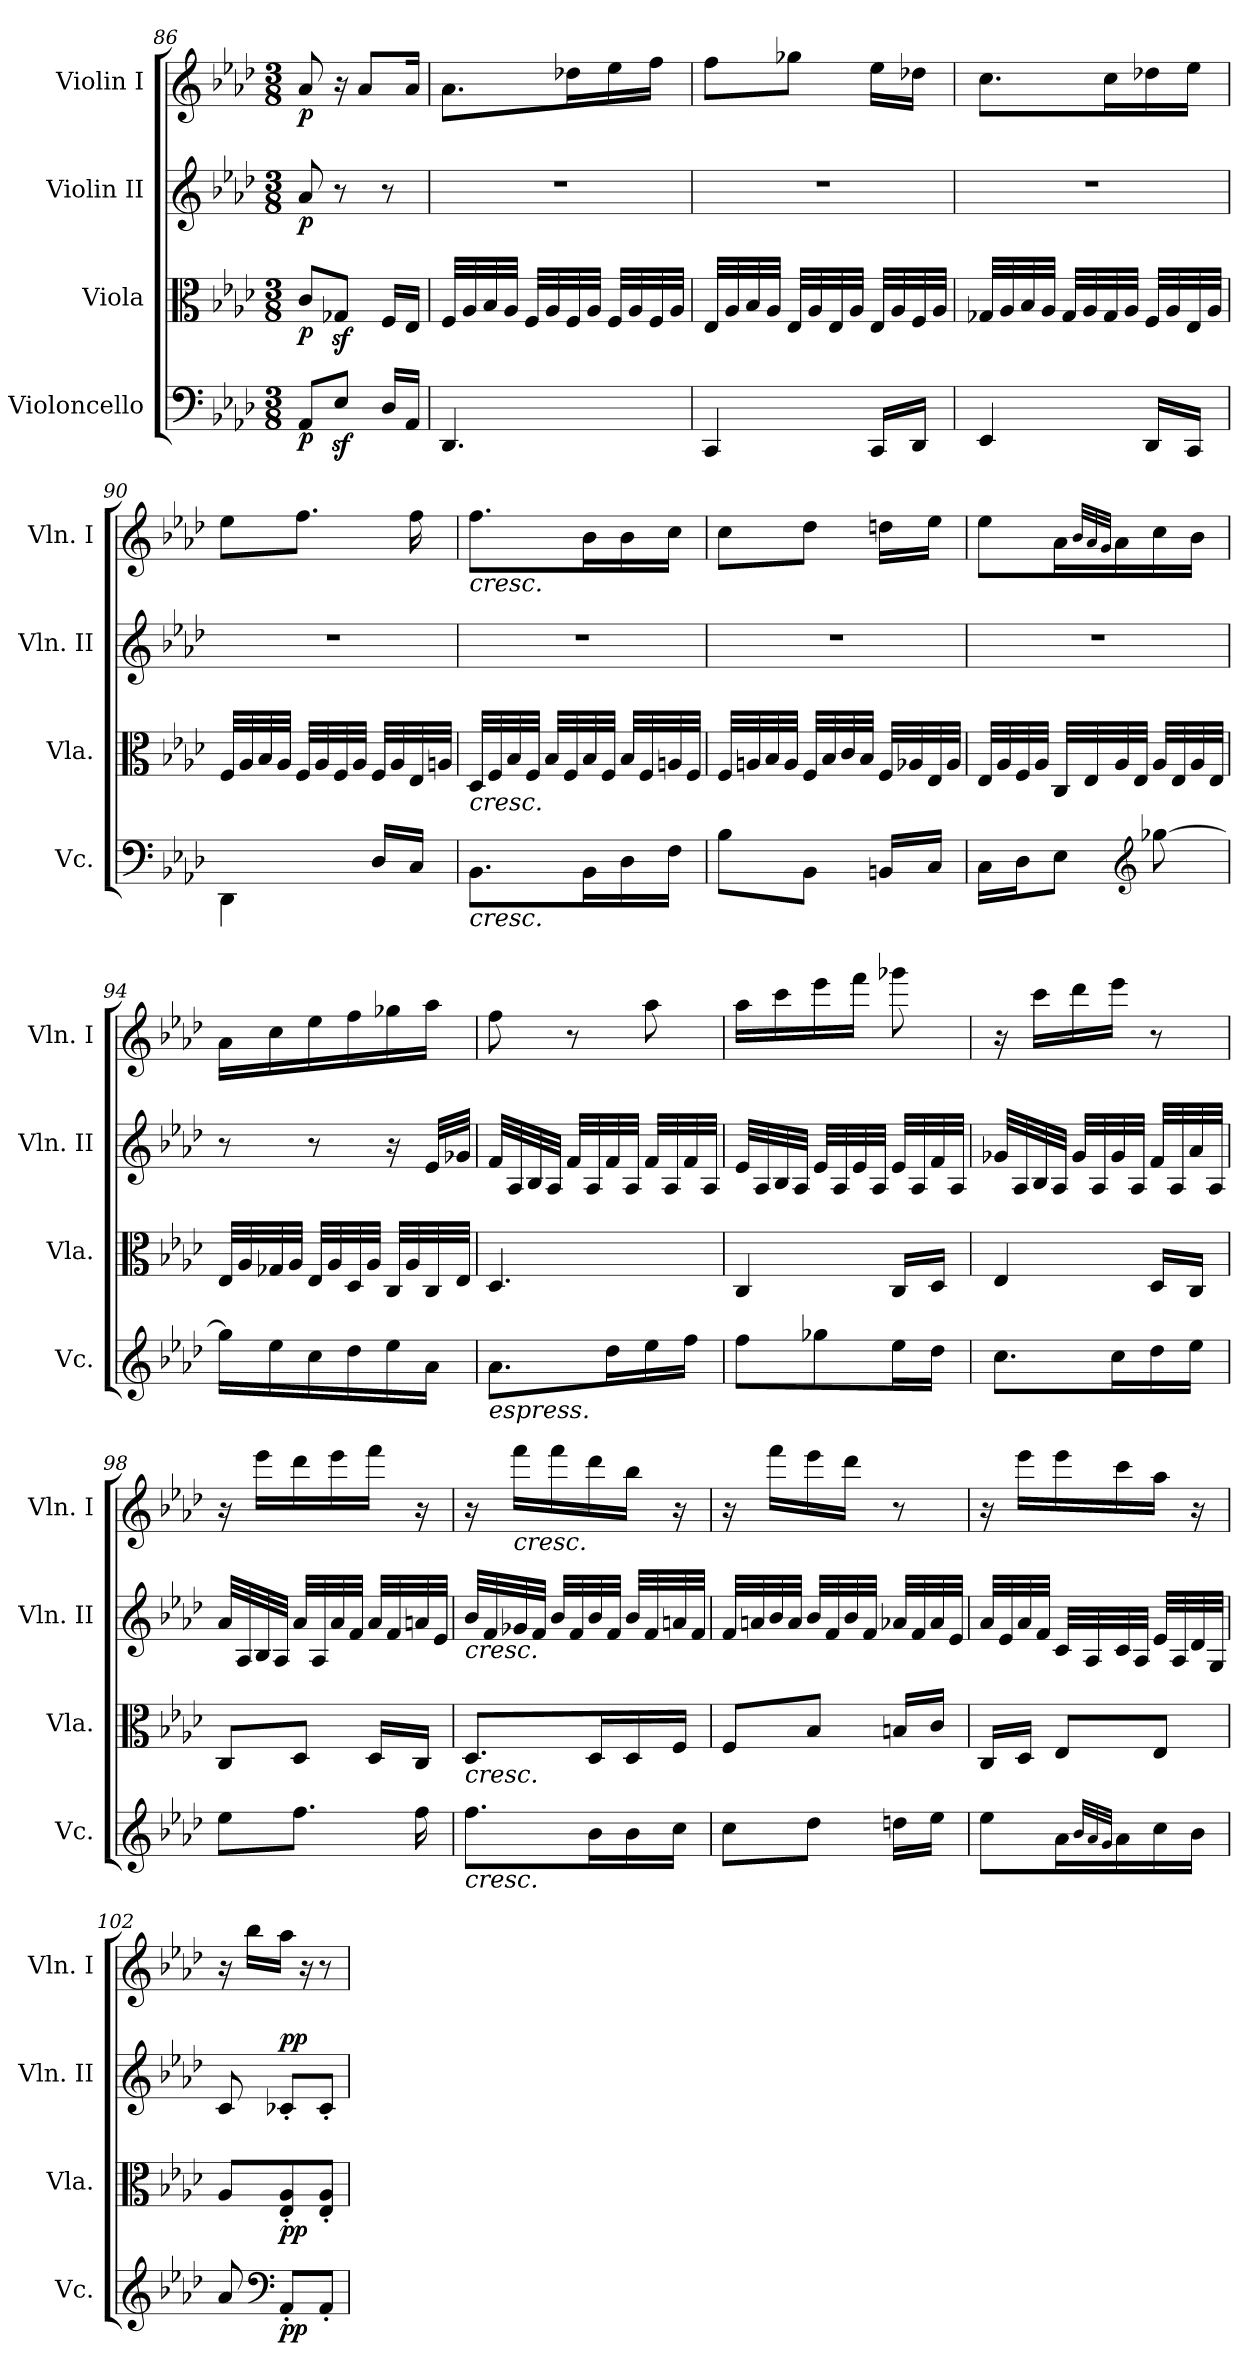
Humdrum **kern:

**kern	**dynam	**kern	**dynam	**kern	**dynam	**kern	**dynam
*part4	*part4	*part3	*part3	*part2	*part2	*part1	*part1
*staff4	*staff4	*staff3	*staff3	*staff2	*staff2	*staff1	*staff1
*I"Violoncello	*	*I"Viola	*	*I"Violin II	*	*I"Violin I	*
*I'Vc.	*	*I'Vla.	*	*I'Vln. II	*	*I'Vln. I	*
*clefF4	*	*clefC3	*	*clefG2	*	*clefG2	*
*k[b-e-a-d-]	*	*k[b-e-a-d-]	*	*k[b-e-a-d-]	*	*k[b-e-a-d-]	*
*A-:	*	*A-:	*	*A-:	*	*A-:	*
*M3/8	*	*M3/8	*	*M3/8	*	*M3/8	*
=86	=86	=86	=86	=86	=86	=86	=86
!	!LO:DY:b	!	!LO:DY:b	!	!LO:DY:b	!	!LO:DY:b
8AA-/L	p	8c/L	p	8a-/	p	8a-/	p
8E-z</J	.	8G-Xz</J	.	8r	.	16r	.
.	.	.	.	.	.	8a-/L	.
16D-/LL	.	16F/LL	.	8r	.	.	.
16AA-/JJ	.	16E-/JJ	.	.	.	16a-/Jk	.
=87	=87	=87	=87	=87	=87	=87	=87
4.DD-/	.	32F/LLL	.	4.r	.	8.a-\L	.
.	.	32A-/	.	.	.	.	.
.	.	32B-/	.	.	.	.	.
.	.	32A-/JJJ	.	.	.	.	.
.	.	32F/LLL	.	.	.	.	.
.	.	32A-/	.	.	.	.	.
.	.	32F/	.	.	.	16dd-X\L	.
.	.	32A-/JJJ	.	.	.	.	.
.	.	32F/LLL	.	.	.	16ee-\	.
.	.	32A-/	.	.	.	.	.
.	.	32F/	.	.	.	16ff\JJ	.
.	.	32A-/JJJ	.	.	.	.	.
=88	=88	=88	=88	=88	=88	=88	=88
4CC/	.	32E-/LLL	.	4.r	.	8ff\L	.
.	.	32A-/	.	.	.	.	.
.	.	32B-/	.	.	.	.	.
.	.	32A-/JJJ	.	.	.	.	.
.	.	32E-/LLL	.	.	.	8gg-X\J	.
.	.	32A-/	.	.	.	.	.
.	.	32E-/	.	.	.	.	.
.	.	32A-/JJJ	.	.	.	.	.
16CC/LL	.	32E-/LLL	.	.	.	16ee-\LL	.
.	.	32A-/	.	.	.	.	.
16DD-/JJ	.	32F/	.	.	.	16dd-X\JJ	.
.	.	32A-/JJJ	.	.	.	.	.
=89	=89	=89	=89	=89	=89	=89	=89
4EE-/	.	32G-X/LLL	.	4.r	.	8.cc\L	.
.	.	32A-/	.	.	.	.	.
.	.	32B-/	.	.	.	.	.
.	.	32A-/JJJ	.	.	.	.	.
.	.	32G-/LLL	.	.	.	.	.
.	.	32A-/	.	.	.	.	.
.	.	32G-/	.	.	.	16cc\L	.
.	.	32A-/JJJ	.	.	.	.	.
16DD-/LL	.	32F/LLL	.	.	.	16dd-X\	.
.	.	32A-/	.	.	.	.	.
16CC/JJ	.	32E-/	.	.	.	16ee-\JJ	.
.	.	32A-/JJJ	.	.	.	.	.
!!LO:PB:g=z
=90	=90	=90	=90	=90	=90	=90	=90
4DD-\	.	32F/LLL	.	4.r	.	8ee-\L	.
.	.	32A-/	.	.	.	.	.
.	.	32B-/	.	.	.	.	.
.	.	32A-/JJJ	.	.	.	.	.
.	.	32F/LLL	.	.	.	8.ff\J	.
.	.	32A-/	.	.	.	.	.
.	.	32F/	.	.	.	.	.
.	.	32A-/JJJ	.	.	.	.	.
16D-/LL	.	32F/LLL	.	.	.	.	.
.	.	32A-/	.	.	.	.	.
16C/JJ	.	32E-/	.	.	.	16ff\	.
.	.	32An/JJJ	.	.	.	.	.
=91	=91	=91	=91	=91	=91	=91	=91
!	!	!	!	!	!	!LO:TX:b:i:t=cresc.	!
!	!	!LO:TX:b:i:t=cresc.	!	!	!	!	!
!LO:TX:b:i:t=cresc.	!	!	!	!	!	!	!
8.BB-\L	.	32D-/LLL	.	4.r	.	8.ff\L	.
.	.	32F/	.	.	.	.	.
.	.	32B-/	.	.	.	.	.
.	.	32F/JJJ	.	.	.	.	.
.	.	32B-/LLL	.	.	.	.	.
.	.	32F/	.	.	.	.	.
16BB-\L	.	32B-/	.	.	.	16b-\L	.
.	.	32F/JJJ	.	.	.	.	.
16D-\	.	32B-/LLL	.	.	.	16b-\	.
.	.	32F/	.	.	.	.	.
16F\JJ	.	32An/	.	.	.	16cc\JJ	.
.	.	32F/JJJ	.	.	.	.	.
=92	=92	=92	=92	=92	=92	=92	=92
8B-\L	.	32F/LLL	.	4.r	.	8cc\L	.
.	.	32An/	.	.	.	.	.
.	.	32B-/	.	.	.	.	.
.	.	32A/JJJ	.	.	.	.	.
8BB-\J	.	32F/LLL	.	.	.	8dd-\J	.
.	.	32B-/	.	.	.	.	.
.	.	32c/	.	.	.	.	.
.	.	32B-/JJJ	.	.	.	.	.
16BBn/LL	.	32F/LLL	.	.	.	16ddn\LL	.
.	.	32A-X/	.	.	.	.	.
16C/JJ	.	32E-/	.	.	.	16ee-\JJ	.
.	.	32A-/JJJ	.	.	.	.	.
=93	=93	=93	=93	=93	=93	=93	=93
16C\LL	.	32E-/LLL	.	4.r	.	8ee-\L	.
.	.	32A-/	.	.	.	.	.
16D-\J	.	32F/	.	.	.	.	.
.	.	32A-/JJJ	.	.	.	.	.
8E-\J	.	32C/LLL	.	.	.	16a-\L	.
.	.	32E-/	.	.	.	.	.
*clefG2	*	*	*	*	*	*	*
.	.	.	.	.	.	32qb-/LLL	.
.	.	.	.	.	.	32qa-/	.
.	.	.	.	.	.	32qg/JJJ	.
.	.	32A-/	.	.	.	16a-\	.
.	.	32E-/JJJ	.	.	.	.	.
[8gg-X\	.	32A-/LLL	.	.	.	16cc\	.
.	.	32E-/	.	.	.	.	.
.	.	32A-/	.	.	.	16b-\JJ	.
.	.	32E-/JJJ	.	.	.	.	.
!!LO:LB:g=z
=94	=94	=94	=94	=94	=94	=94	=94
16gg-\LL]	.	32E-/LLL	.	8r	.	16a-\LL	.
.	.	32A-/	.	.	.	.	.
16ee-\	.	32G-X/	.	.	.	16cc\	.
.	.	32A-/JJJ	.	.	.	.	.
16cc\	.	32E-/LLL	.	8r	.	16ee-\	.
.	.	32A-/	.	.	.	.	.
16dd-\	.	32D-/	.	.	.	16ff\	.
.	.	32A-/JJJ	.	.	.	.	.
16ee-\	.	32C/LLL	.	16r	.	16gg-X\	.
.	.	32A-/	.	.	.	.	.
16a-\JJ	.	32C/	.	32e-/LLL	.	16aa-\JJ	.
.	.	32E-/JJJ	.	32g-X/JJJ	.	.	.
=95	=95	=95	=95	=95	=95	=95	=95
!LO:TX:b:i:t=espress.	!	!	!	!	!	!	!
8.a-\L	.	4.D-/	.	32f/LLL	.	8ff\	.
.	.	.	.	32A-/	.	.	.
.	.	.	.	32B-/	.	.	.
.	.	.	.	32A-/JJJ	.	.	.
.	.	.	.	32f/LLL	.	8r	.
.	.	.	.	32A-/	.	.	.
16dd-\L	.	.	.	32f/	.	.	.
.	.	.	.	32A-/JJJ	.	.	.
16ee-\	.	.	.	32f/LLL	.	8aa-\	.
.	.	.	.	32A-/	.	.	.
16ff\JJ	.	.	.	32f/	.	.	.
.	.	.	.	32A-/JJJ	.	.	.
=96	=96	=96	=96	=96	=96	=96	=96
8ff\L	.	4C/	.	32e-/LLL	.	16aa-\LL	.
.	.	.	.	32A-/	.	.	.
.	.	.	.	32B-/	.	16ccc\	.
.	.	.	.	32A-/JJJ	.	.	.
8gg-X\	.	.	.	32e-/LLL	.	16eee-\	.
.	.	.	.	32A-/	.	.	.
.	.	.	.	32e-/	.	16fff\JJ	.
.	.	.	.	32A-/JJJ	.	.	.
16ee-\L	.	16C/LL	.	32e-/LLL	.	8ggg-X\	.
.	.	.	.	32A-/	.	.	.
16dd-\JJ	.	16D-/JJ	.	32f/	.	.	.
.	.	.	.	32A-/JJJ	.	.	.
=97	=97	=97	=97	=97	=97	=97	=97
8.cc\L	.	4E-/	.	32g-X/LLL	.	16r	.
.	.	.	.	32A-/	.	.	.
.	.	.	.	32B-/	.	16ccc\LL	.
.	.	.	.	32A-/JJJ	.	.	.
.	.	.	.	32g-/LLL	.	16ddd-\	.
.	.	.	.	32A-/	.	.	.
16cc\L	.	.	.	32g-/	.	16eee-\JJ	.
.	.	.	.	32A-/JJJ	.	.	.
16dd-\	.	16D-/LL	.	32f/LLL	.	8r	.
.	.	.	.	32A-/	.	.	.
16ee-\JJ	.	16C/JJ	.	32a-/	.	.	.
.	.	.	.	32A-/JJJ	.	.	.
!!LO:LB:g=z
=98	=98	=98	=98	=98	=98	=98	=98
8ee-\L	.	8C/L	.	32a-/LLL	.	16r	.
.	.	.	.	32A-/	.	.	.
.	.	.	.	32B-/	.	16eee-\LL	.
.	.	.	.	32A-/JJJ	.	.	.
8.ff\J	.	8D-/J	.	32a-/LLL	.	16ddd-\	.
.	.	.	.	32A-/	.	.	.
.	.	.	.	32a-/	.	16eee-\	.
.	.	.	.	32f/JJJ	.	.	.
.	.	16D-/LL	.	32a-/LLL	.	16fff\JJ	.
.	.	.	.	32f/	.	.	.
16ff\	.	16C/JJ	.	32an/	.	16r	.
.	.	.	.	32e-/JJJ	.	.	.
!!LO:LB:g=z
=99	=99	=99	=99	=99	=99	=99	=99
!	!	!	!	!LO:TX:b:i:t=cresc.	!	!	!
!	!	!LO:TX:b:i:t=cresc.	!	!	!	!	!
!LO:TX:b:i:t=cresc.	!	!	!	!	!	!	!
8.ff\L	.	8.D-/L	.	32b-/LLL	.	16r	.
.	.	.	.	32f/	.	.	.
!	!	!	!	!	!	!LO:TX:b:i:t=cresc.	!
.	.	.	.	32g-X/	.	16fff\LL	.
.	.	.	.	32f/JJJ	.	.	.
.	.	.	.	32b-/LLL	.	16fff\	.
.	.	.	.	32f/	.	.	.
16b-\L	.	16D-/L	.	32b-/	.	16ddd-\	.
.	.	.	.	32f/JJJ	.	.	.
16b-\	.	16D-/	.	32b-/LLL	.	16bb-\JJ	.
.	.	.	.	32f/	.	.	.
16cc\JJ	.	16F/JJ	.	32an/	.	16r	.
.	.	.	.	32f/JJJ	.	.	.
=100	=100	=100	=100	=100	=100	=100	=100
8cc\L	.	8F/L	.	32f/LLL	.	16r	.
.	.	.	.	32an/	.	.	.
.	.	.	.	32b-/	.	16fff\LL	.
.	.	.	.	32a/JJJ	.	.	.
8dd-\J	.	8B-/J	.	32b-/LLL	.	16eee-\	.
.	.	.	.	32f/	.	.	.
.	.	.	.	32b-/	.	16ddd-\JJ	.
.	.	.	.	32f/JJJ	.	.	.
16ddn\LL	.	16Bn/LL	.	32a-X/LLL	.	8r	.
.	.	.	.	32f/	.	.	.
16ee-\JJ	.	16c/JJ	.	32a-/	.	.	.
.	.	.	.	32e-/JJJ	.	.	.
=101	=101	=101	=101	=101	=101	=101	=101
8ee-\L	.	16C/LL	.	32a-/LLL	.	16r	.
.	.	.	.	32e-/	.	.	.
.	.	16D-/JJ	.	32a-/	.	16eee-\LL	.
.	.	.	.	32f/JJJ	.	.	.
16a-\L	.	8E-/L	.	32c/LLL	.	16eee-\	.
.	.	.	.	32A-/	.	.	.
32qb-/LLL	.	.	.	.	.	.	.
32qa-/	.	.	.	.	.	.	.
32qg/JJJ	.	.	.	.	.	.	.
16a-\	.	.	.	32c/	.	16ccc\	.
.	.	.	.	32A-/JJJ	.	.	.
16cc\	.	8E-/J	.	32e-/LLL	.	16aa-\JJ	.
.	.	.	.	32A-/	.	.	.
16b-\JJ	.	.	.	32d-/	.	16r	.
.	.	.	.	32G/JJJ	.	.	.
=102	=102	=102	=102	=102	=102	=102	=102
8a-/	.	8A-/L	.	8c/	.	16r	.
.	.	.	.	.	.	16bb-\LL	.
*clefF4	*	*	*	*	*	*	*
!	!LO:DY:b	!	!LO:DY:b	!	!LO:DY:a	!	!
8AA-'/L	pp	8E-/' 8A-/'	pp	8c-X'/L	pp	16aa-\JJ	.
.	.	.	.	.	.	16r	.
8AA-'/J	.	8E-/' 8A-/'J	.	8c-'/J	.	8r	.
=	=	=	=	=	=	=	=
*-	*-	*-	*-	*-	*-	*-	*-
